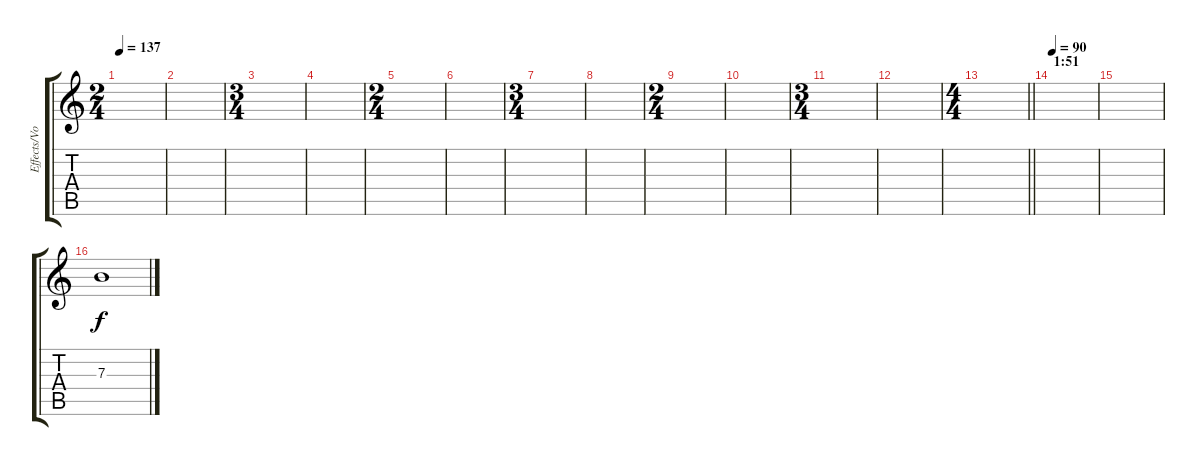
\track ("Effects/Voice/Guitar I" "Effects/Vo") {instrument distortionguitar}
\staff {score tabs}
\tuning (Db4 Ab3 E3 B2 Gb2 Db2) {hide}
\ts (2 4)
\tempo 137
\clef g2
\ks c
|
|
\ts (3 4)
|
|
\ts (2 4)
|
|
\ts (3 4)
|
|
\ts (2 4)
|
|
\ts (3 4)
|
|
\ts (4 4)
\barLineRight lightlight
|
\section ("" "1:51")
\tempo 90
|
|
7.3.1{balance 10 instrument electricguitarjazz}
